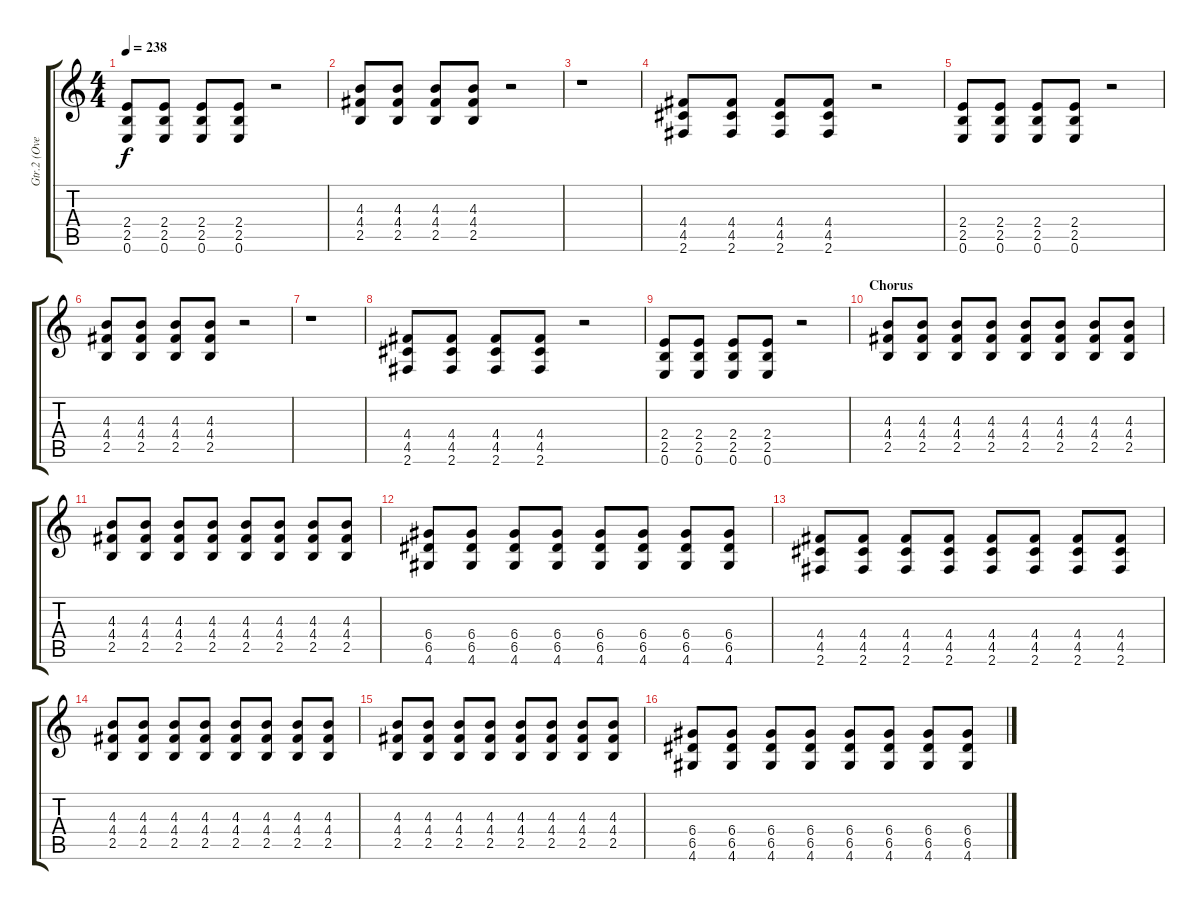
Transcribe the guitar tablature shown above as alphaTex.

\track ("Gtr.2 (Overdriven)" "Gtr.2 (Ove") {instrument overdrivenguitar}
\staff {score tabs}
\tuning (E4 B3 G3 D3 A2 E2) {hide}
\ts (4 4)
\tempo 238
\clef g2
\ks c
(2.4 2.5 0.6).8{dy f} (2.4 2.5 0.6).8 (2.4 2.5 0.6).8 (2.4 2.5 0.6).8 r.2 |
(4.3 4.4 2.5).8 (4.3 4.4 2.5).8 (4.3 4.4 2.5).8 (4.3 4.4 2.5).8 r.2 |
r.1 |
(4.4 4.5 2.6).8 (4.4 4.5 2.6).8 (4.4 4.5 2.6).8 (4.4 4.5 2.6).8 r.2 |
(2.4 2.5 0.6).8 (2.4 2.5 0.6).8 (2.4 2.5 0.6).8 (2.4 2.5 0.6).8 r.2 |
(4.3 4.4 2.5).8 (4.3 4.4 2.5).8 (4.3 4.4 2.5).8 (4.3 4.4 2.5).8 r.2 |
r.1 |
(4.4 4.5 2.6).8 (4.4 4.5 2.6).8 (4.4 4.5 2.6).8 (4.4 4.5 2.6).8 r.2 |
(2.4 2.5 0.6).8 (2.4 2.5 0.6).8 (2.4 2.5 0.6).8 (2.4 2.5 0.6).8 r.2 |
\section ("" "Chorus")
(4.3 4.4 2.5).8 (4.3 4.4 2.5).8 (4.3 4.4 2.5).8 (4.3 4.4 2.5).8 (4.3 4.4 2.5).8 (4.3 4.4 2.5).8 (4.3 4.4 2.5).8 (4.3 4.4 2.5).8 |
(4.3 4.4 2.5).8 (4.3 4.4 2.5).8 (4.3 4.4 2.5).8 (4.3 4.4 2.5).8 (4.3 4.4 2.5).8 (4.3 4.4 2.5).8 (4.3 4.4 2.5).8 (4.3 4.4 2.5).8 |
(6.4 6.5 4.6).8 (6.4 6.5 4.6).8 (6.4 6.5 4.6).8 (6.4 6.5 4.6).8 (6.4 6.5 4.6).8 (6.4 6.5 4.6).8 (6.4 6.5 4.6).8 (6.4 6.5 4.6).8 |
(4.4 4.5 2.6).8 (4.4 4.5 2.6).8 (4.4 4.5 2.6).8 (4.4 4.5 2.6).8 (4.4 4.5 2.6).8 (4.4 4.5 2.6).8 (4.4 4.5 2.6).8 (4.4 4.5 2.6).8 |
(4.3 4.4 2.5).8 (4.3 4.4 2.5).8 (4.3 4.4 2.5).8 (4.3 4.4 2.5).8 (4.3 4.4 2.5).8 (4.3 4.4 2.5).8 (4.3 4.4 2.5).8 (4.3 4.4 2.5).8 |
(4.3 4.4 2.5).8 (4.3 4.4 2.5).8 (4.3 4.4 2.5).8 (4.3 4.4 2.5).8 (4.3 4.4 2.5).8 (4.3 4.4 2.5).8 (4.3 4.4 2.5).8 (4.3 4.4 2.5).8 |
(6.4 6.5 4.6).8 (6.4 6.5 4.6).8 (6.4 6.5 4.6).8 (6.4 6.5 4.6).8 (6.4 6.5 4.6).8 (6.4 6.5 4.6).8 (6.4 6.5 4.6).8 (6.4 6.5 4.6).8
